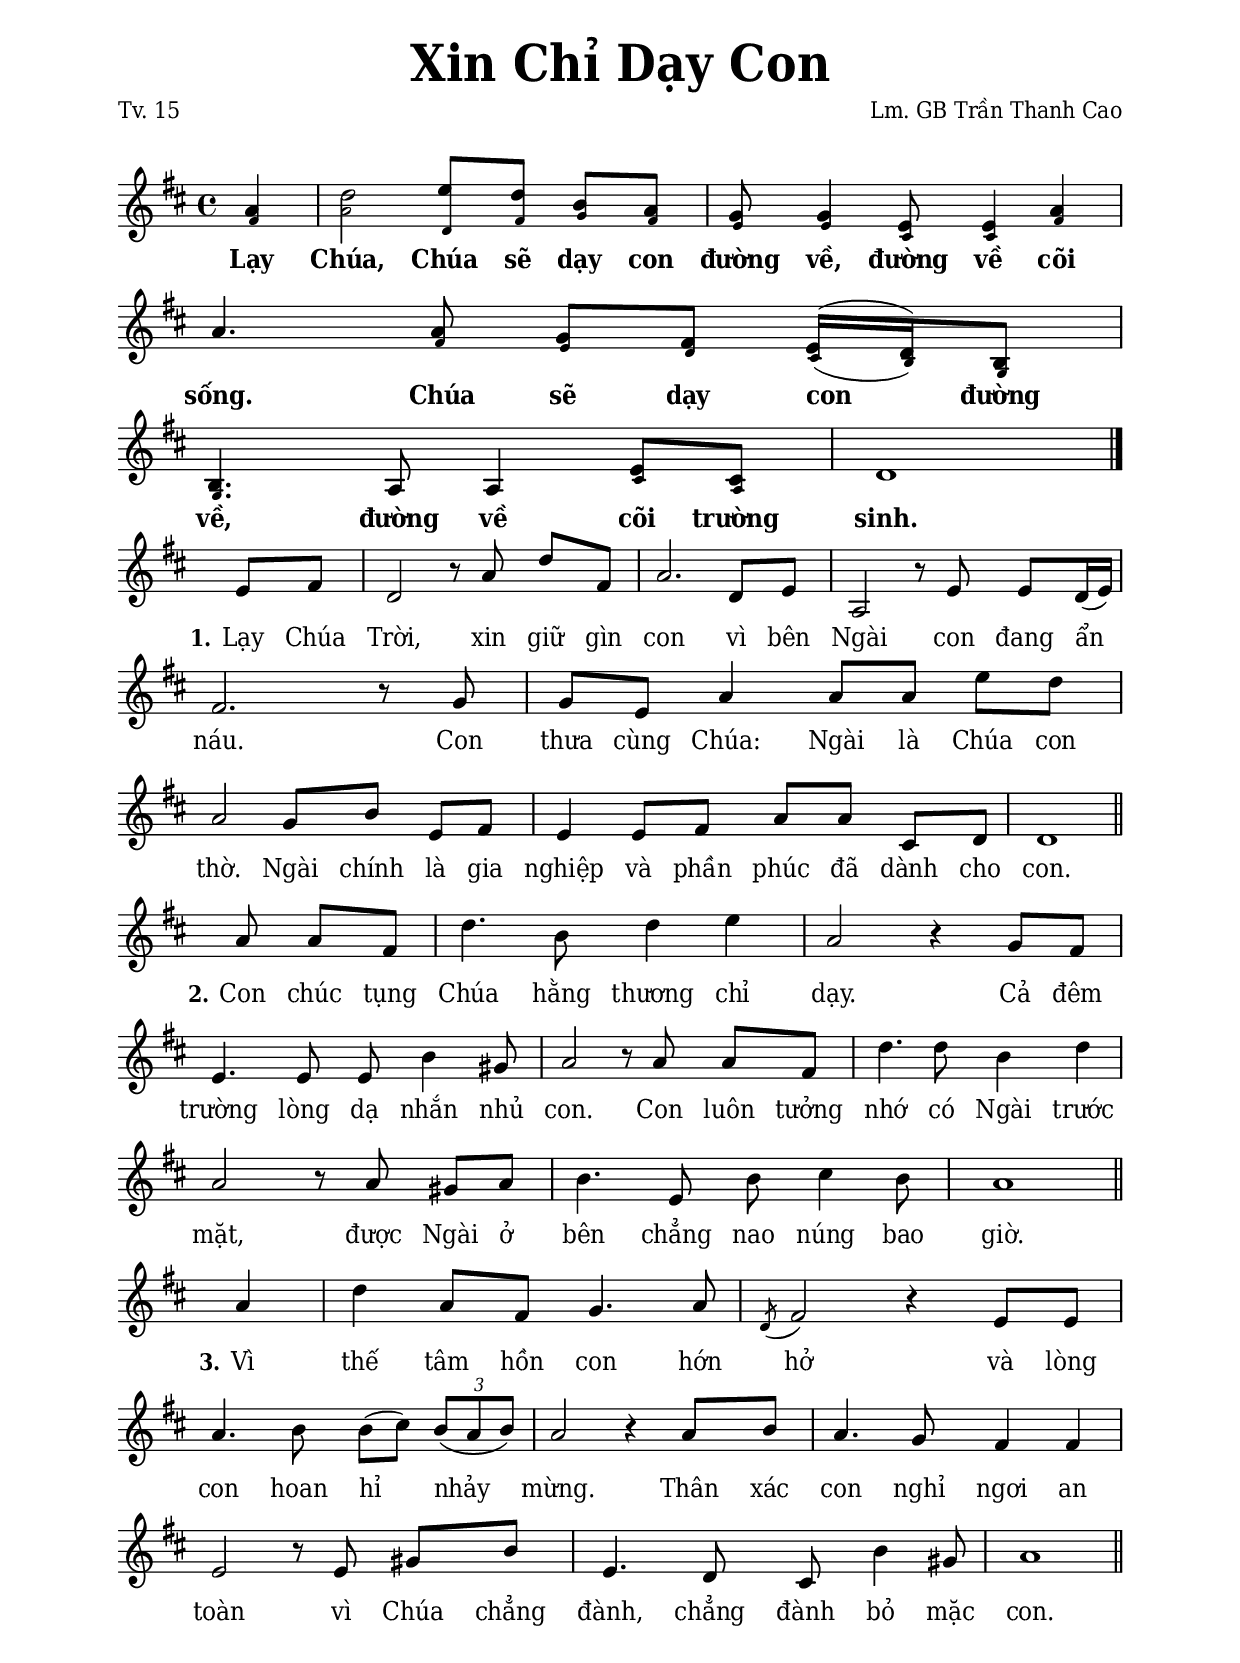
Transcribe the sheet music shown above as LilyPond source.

% Cài đặt chung
\version "2.22.1"
\include "english.ly"

\header {
  title = \markup { \fontsize #3 "Xin Chỉ Dạy Con" }
  poet = "Tv. 15"
  composer = "Lm. GB Trần Thanh Cao"
  arranger = " "
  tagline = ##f
}

% Nhạc điệp khúc
nhacDiepKhucSop = \relative c'' {
  <>^\markup { \halign #40 " " }
  \partial 4 a4 |
  d2 e8 d b a |
  g g4 e8 e4 a |
  a4. a8 g fs e16 _(d) b8 |
  b4. a8 a4 e'8 cs |
  d1 \bar "|."
}

nhacDiepKhucBas = \relative c' {
  \partial 4 fs4 |
  a2 d,8 fs g fs |
  e e4 cs8 cs4 fs4 |
  a4. fs8 e d cs16 ^(b) g8 |
  g4. a8 a4 cs8 a |
  \skip 4
}

% Nhạc phiên khúc
nhacPhienKhucMot = \relative c' {
  \partial 4 e8 fs |
  d2 r8 a'8 d fs, |
  a2. d,8 e |
  a,2 r8 e'8 e d16 (e) |
  fs2. r8 g |
  g e a4 a8 a e' d |
  a2 g8 b e, fs |
  e4 e8 fs a a cs, d |
  d1 \bar "||"
}

nhacPhienKhucHai = \relative c'' {
  \partial 4. a8 a fs |
  d'4. b8 d4 e |
  a,2 r4 g8 fs |
  e4. e8 e b'4 gs8 |
  a2 r8 a a fs |
  d'4. d8 b4 d |
  a2 r8 a8 gs a |
  b4. e,8 b' cs4 b8 |
  a1 \bar "||"
}

nhacPhienKhucBa = \relative c'' {
  \partial 4 a4 |
  d a8 fs g4. a8 |
  \acciaccatura d,8 fs2 r4 e8 e |
  a4. b8 b (cs) \tuplet 3/2 { b8 (a b) } |
  a2 r4 a8 b |
  a4. g8 fs4 fs |
  e2 r8 e gs b |
  e,4. d8 cs b'4 gs8 |
  a1 \bar "||"
}

% Lời điệp khúc
loiDiepKhuc = \lyricmode {
  Lạy Chúa, Chúa sẽ dạy con đường về,
  đường về cõi sống.
  Chúa sẽ dạy con đường về,
  đường về cõi trường sinh.
}

% Lời phiên khúc
loiPhienKhucMot = \lyricmode {
  \set stanza = #"1."
  Lạy Chúa Trời, xin giữ gìn con
  vì bên Ngài con đang ẩn náu.
  Con thưa cùng Chúa: Ngài là Chúa con thờ.
  Ngài chính là gia nghiệp và phần phúc đã dành cho con.
}

loiPhienKhucHai = \lyricmode {
  \set stanza = #"2."
  Con chúc tụng Chúa hằng thương chỉ dạy.
  Cả đêm trường lòng dạ nhắn nhủ con.
  Con luôn tưởng nhớ có Ngài trước mặt,
  được Ngài ở bên chẳng nao núng bao giờ.
}

loiPhienKhucBa = \lyricmode {
  \set stanza = #"3."
  Vì thế tâm hồn con hớn hở và lòng con hoan hỉ nhảy mừng.
  Thân xác con nghỉ ngơi an toàn vì Chúa chẳng đành,
  chẳng đành bỏ mặc con.
}


% Dàn trang
\paper {
  #(set-paper-size "a4")
  top-margin = 15\mm
  bottom-margin = 10\mm
  left-margin = 20\mm
  right-margin = 20\mm
  indent = #0
  #(define fonts
    (make-pango-font-tree
      "Deja Vu Serif Condensed"
      "Deja Vu Serif Condensed"
      "Deja Vu Serif Condensed"
      (/ 20 20)))
  page-count = #1
  system-system-spacing = #'((basic-distance . 12)
                             (minimum-distance . 12)
                             (padding . 1))
  score-system-spacing = #'((basic-distance . 12)
                             (minimum-distance . 12)
                             (padding . 1))
}

% Thiết lập tông và nhịp
TongNhip = {
  \key d \major \time 4/4
  \set Timing.beamExceptions = #'()
  \set Timing.baseMoment = #(ly:make-moment 1/4)
  \set Timing.beatStructure = #'(1 1 1 1)}

% Đổi kích thước nốt cho bè phụ
notBePhu =
#(define-music-function (font-size music) (number? ly:music?)
   (for-some-music
     (lambda (m)
       (if (music-is-of-type? m 'rhythmic-event)
           (begin
             (set! (ly:music-property m 'tweaks)
                   (cons `(font-size . ,font-size)
                         (ly:music-property m 'tweaks)))
             #t)
           #f))
     music)
   music)

\score {
  \new ChoirStaff <<
    \new Staff = diepKhuc \with {
        \consists "Merge_rests_engraver"
        %\magnifyStaff #(magstep +1)
        printPartCombineTexts = ##f
      }
      <<
      \new Voice \TongNhip \partCombine 
        \nhacDiepKhucSop
        \notBePhu -3 { \nhacDiepKhucBas }
      \new NullVoice = nhacThamChieu \nhacDiepKhucSop
      \new Lyrics \with {
          \override VerticalAxisGroup.
            nonstaff-relatedstaff-spacing.padding = #0.5
          \override VerticalAxisGroup.
            nonstaff-unrelatedstaff-spacing.padding = #1
        }
        \lyricsto nhacThamChieu \loiDiepKhuc
      >>
  >>
  \layout {
    \override Lyrics.LyricText.font-series = #'bold
    %\override Lyrics.LyricText.font-size = #+2
    \override Lyrics.LyricSpace.minimum-distance = #2.5
    \override Score.BarNumber.break-visibility = ##(#f #f #f)
    \override Score.SpacingSpanner.uniform-stretching = ##t
  }
}

\score {
  \new ChoirStaff <<
    \new Staff = phienKhuc \with {
        %\magnifyStaff #(magstep +1)
      }
      <<
      \new Voice = beSop {
        \TongNhip \nhacPhienKhucMot
      }
    >>
    \new Lyrics \with {
          \override VerticalAxisGroup.
            nonstaff-relatedstaff-spacing.padding = #1
          \override VerticalAxisGroup.
            nonstaff-unrelatedstaff-spacing.padding = #1
        }
        \lyricsto beSop \loiPhienKhucMot
  >>
  \layout {
    \override Staff.TimeSignature.transparent = ##t
    %\override Lyrics.LyricText.font-size = #+2
    \override Lyrics.LyricSpace.minimum-distance = #2
    \override Score.BarNumber.break-visibility = ##(#f #f #f)
    \override Score.SpacingSpanner.uniform-stretching = ##t
  }
}

\score {
  \new ChoirStaff <<
    \new Staff = phienKhuc \with {
        %\magnifyStaff #(magstep +1)
      }
      <<
      \new Voice = beSop {
        \TongNhip \nhacPhienKhucHai
      }
    >>
    \new Lyrics \with {
          \override VerticalAxisGroup.
            nonstaff-relatedstaff-spacing.padding = #1.2
          \override VerticalAxisGroup.
            nonstaff-unrelatedstaff-spacing.padding = #1
        }
        \lyricsto beSop \loiPhienKhucHai
  >>
  \layout {
    \override Staff.TimeSignature.transparent = ##t
    %\override Lyrics.LyricText.font-size = #+2
    \override Lyrics.LyricSpace.minimum-distance = #2
    \override Score.BarNumber.break-visibility = ##(#f #f #f)
    \override Score.SpacingSpanner.uniform-stretching = ##t
  }
}

\score {
  \new ChoirStaff <<
    \new Staff = phienKhuc \with {
        %\magnifyStaff #(magstep +1)
      }
      <<
      \new Voice = beSop {
        \TongNhip \nhacPhienKhucBa
      }
    >>
    \new Lyrics \with {
          \override VerticalAxisGroup.
            nonstaff-relatedstaff-spacing.padding = #1.2
          \override VerticalAxisGroup.
            nonstaff-unrelatedstaff-spacing.padding = #1
        }
        \lyricsto beSop \loiPhienKhucBa
  >>
  \layout {
    \override Staff.TimeSignature.transparent = ##t
    %\override Lyrics.LyricText.font-size = #+2
    \override Lyrics.LyricSpace.minimum-distance = #3
    \override Score.BarNumber.break-visibility = ##(#f #f #f)
    \override Score.SpacingSpanner.uniform-stretching = ##t
  }
}
